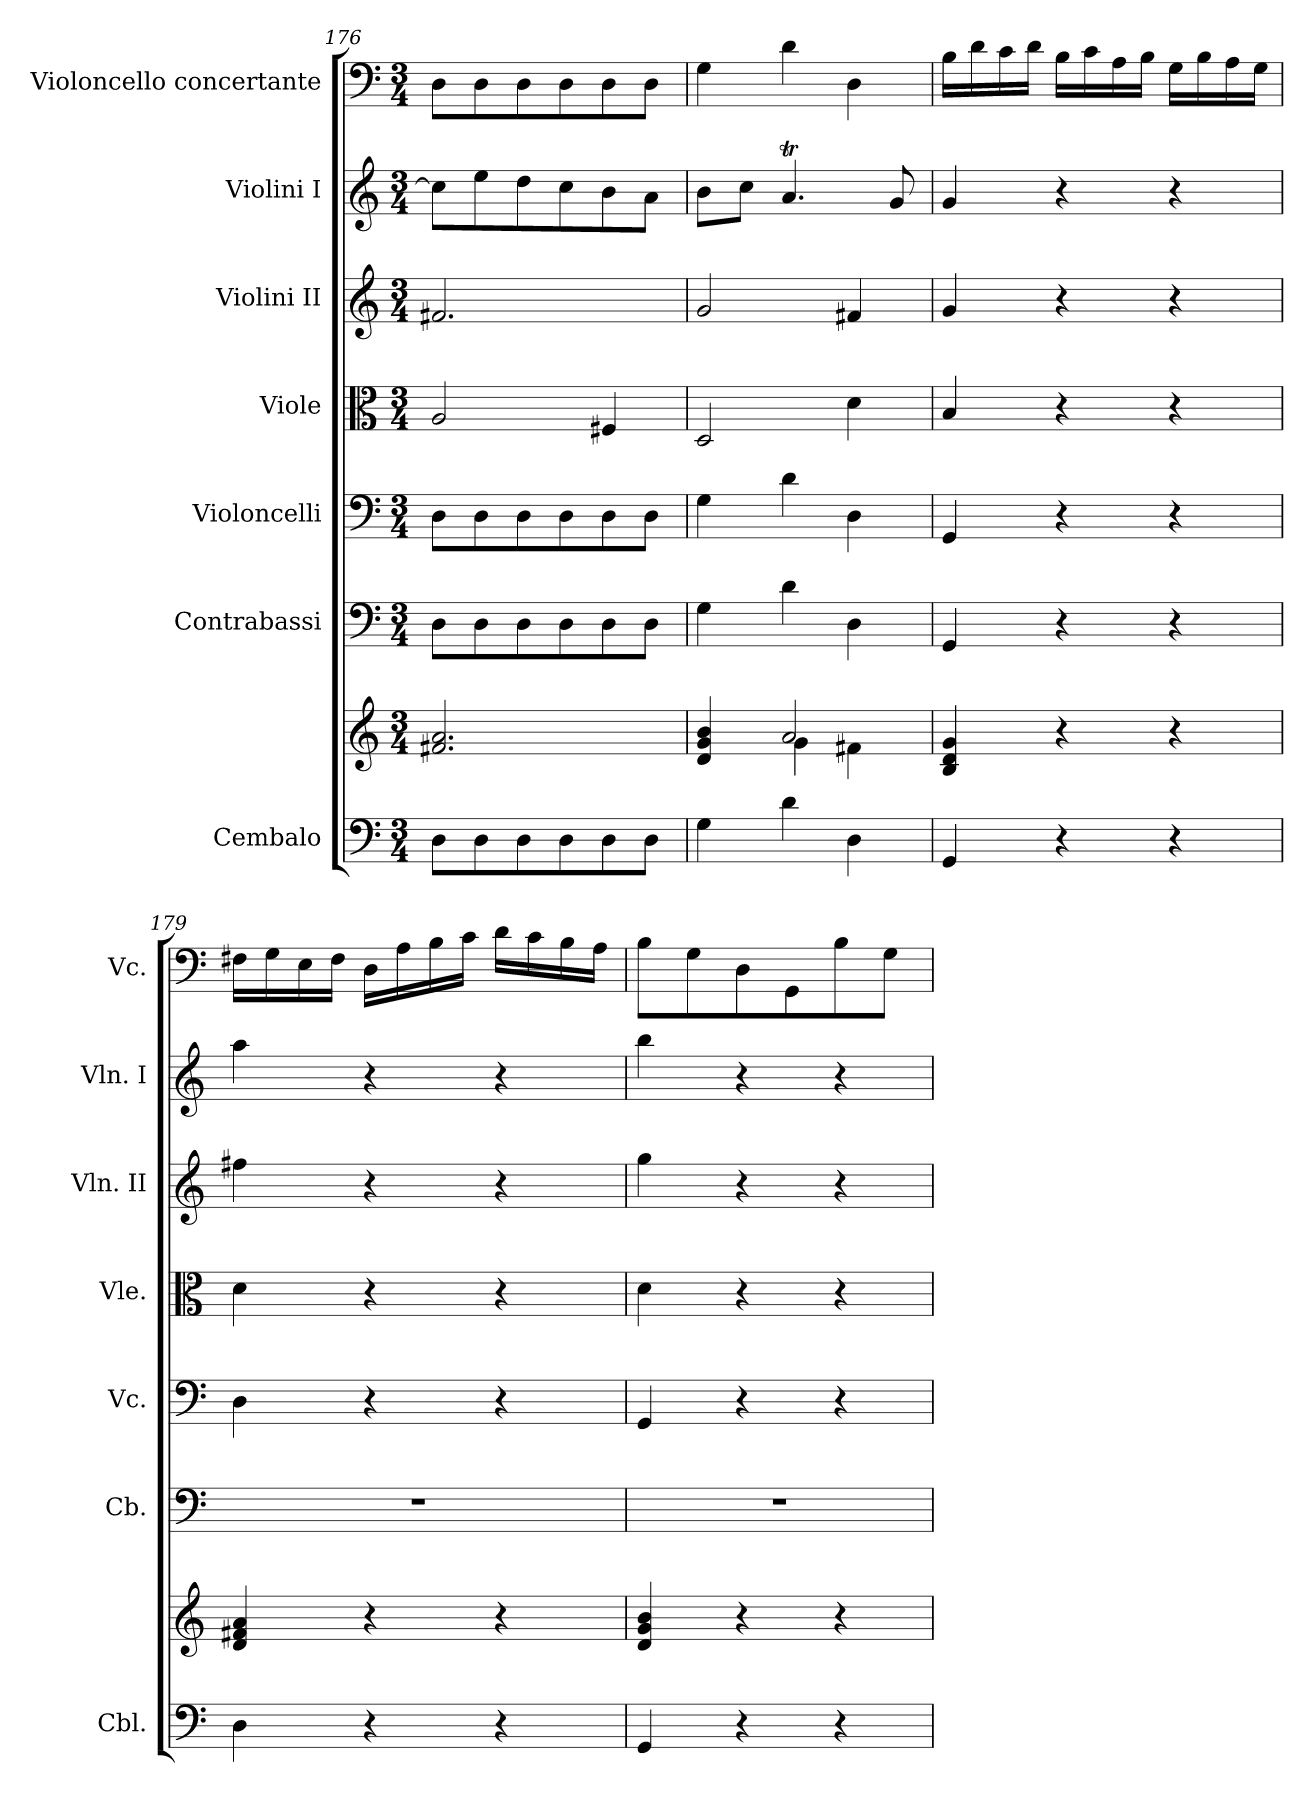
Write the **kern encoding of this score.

**kern	**kern	**kern	**kern	**kern	**kern	**kern	**kern
*part7	*part7	*part6	*part5	*part4	*part3	*part2	*part1
*staff8	*staff7	*staff6	*staff5	*staff4	*staff3	*staff2	*staff1
*I"Cembalo	*	*I"Contrabassi	*I"Violoncelli	*I"Viole	*I"Violini II	*I"Violini I	*I"Violoncello  concertante
*I'Cbl.	*	*I'Cb.	*I'Vc.	*I'Vle.	*I'Vln. II	*I'Vln. I	*I'Vc.
*clefF4	*clefG2	*clefF4	*clefF4	*clefC3	*clefG2	*clefG2	*clefF4
*	*	*ITrd7c12	*	*	*	*	*
*k[]	*k[]	*k[]	*k[]	*k[]	*k[]	*k[]	*k[]
*M3/4	*M3/4	*M3/4	*M3/4	*M3/4	*M3/4	*M3/4	*M3/4
=176	=176	=176	=176	=176	=176	=176	=176
8D\L	2.f#X/ 2.a/	8DD\L	8D\L	2A/	2.f#X/	8cc\L]	8D\L
8D\	.	8DD\	8D\	.	.	8ee\	8D\
8D\	.	8DD\	8D\	.	.	8dd\	8D\
8D\	.	8DD\	8D\	.	.	8cc\	8D\
8D\	.	8DD\	8D\	4F#X/	.	8b\	8D\
8D\J	.	8DD\J	8D\J	.	.	8a\J	8D\J
=177	=177	=177	=177	=177	=177	=177	=177
*	*^	*	*	*	*	*	*
4G\	4d/ 4g/ 4b/	4ryy	4GG\	4G\	2D/	2g/	8b\L	4G\
.	.	.	.	.	.	.	8cc\J	.
4d\	2a/	4g\	4D\	4d\	.	.	4.aT/	4d\
4D\	.	4f#X\	4DD\	4D\	4d\	4f#X/	.	4D\
.	.	.	.	.	.	.	8g/	.
*	*v	*v	*	*	*	*	*	*
=178	=178	=178	=178	=178	=178	=178	=178
4GG/	4B/ 4d/ 4g/	4GGG/	4GG/	4B/	4g/	4g/	16B\LL
.	.	.	.	.	.	.	16d\
.	.	.	.	.	.	.	16c\
.	.	.	.	.	.	.	16d\JJ
4r	4r	4r	4r	4r	4r	4r	16B\LL
.	.	.	.	.	.	.	16c\
.	.	.	.	.	.	.	16A\
.	.	.	.	.	.	.	16B\JJ
4r	4r	4r	4r	4r	4r	4r	16G\LL
.	.	.	.	.	.	.	16B\
.	.	.	.	.	.	.	16A\
.	.	.	.	.	.	.	16G\JJ
!!LO:PB:g=z
=179	=179	=179	=179	=179	=179	=179	=179
4D\	4d/ 4f#X/ 4a/	2.r	4D\	4d\	4ff#X\	4aa\	16F#X\LL
.	.	.	.	.	.	.	16G\
.	.	.	.	.	.	.	16E\
.	.	.	.	.	.	.	16F#\JJ
4r	4r	.	4r	4r	4r	4r	16D\LL
.	.	.	.	.	.	.	16A\
.	.	.	.	.	.	.	16B\
.	.	.	.	.	.	.	16c\JJ
4r	4r	.	4r	4r	4r	4r	16d\LL
.	.	.	.	.	.	.	16c\
.	.	.	.	.	.	.	16B\
.	.	.	.	.	.	.	16A\JJ
=180	=180	=180	=180	=180	=180	=180	=180
4GG/	4d/ 4g/ 4b/	2.r	4GG/	4d\	4gg\	4bb\	8B\L
.	.	.	.	.	.	.	8G\
4r	4r	.	4r	4r	4r	4r	8D\
.	.	.	.	.	.	.	8GG\
4r	4r	.	4r	4r	4r	4r	8B\
.	.	.	.	.	.	.	8G\J
=	=	=	=	=	=	=	=
*-	*-	*-	*-	*-	*-	*-	*-
